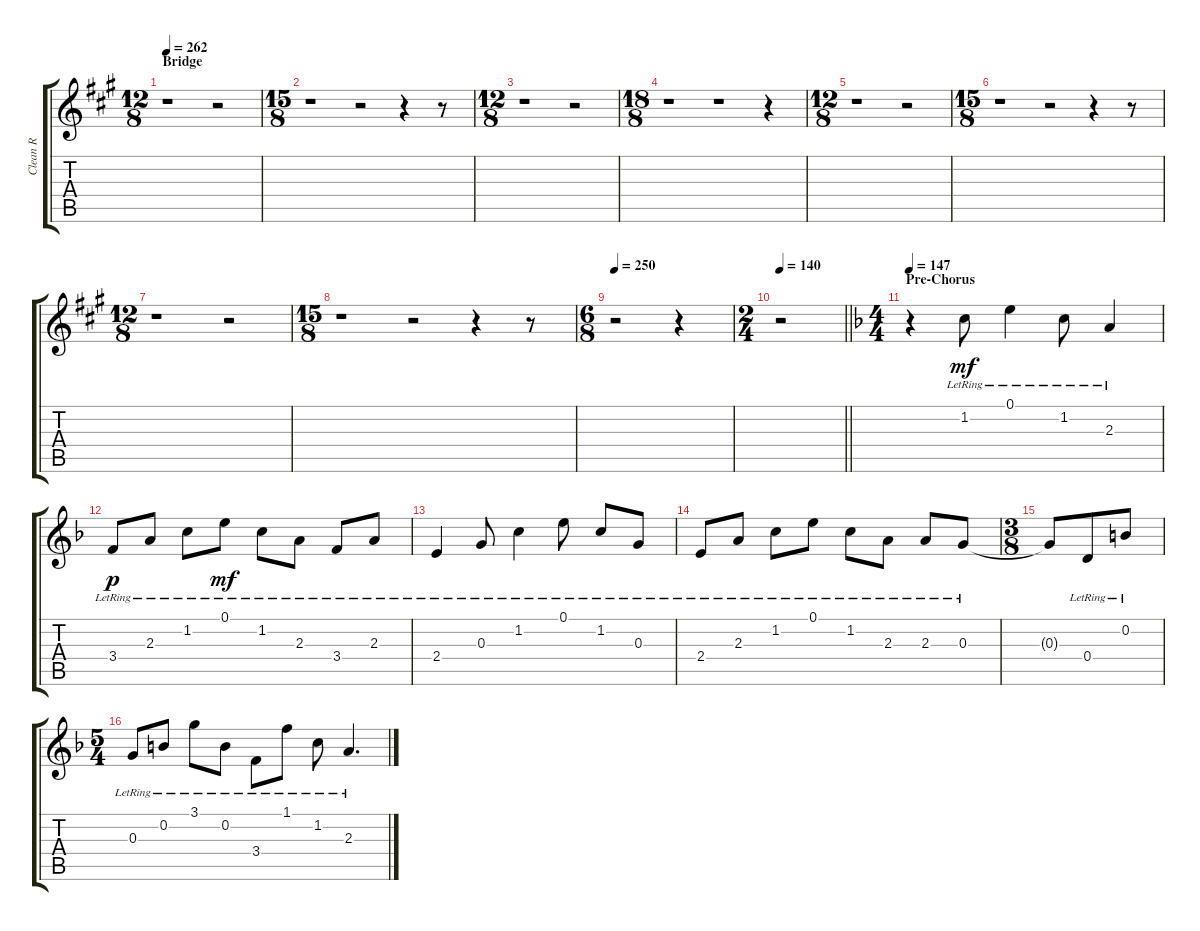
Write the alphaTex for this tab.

\track ("Clean R" "Clean R") {instrument electricguitarjazz}
\staff {score tabs}
\tuning (E4 B3 G3 D3 A2 E2) {hide}
\ts (12 8)
\section ("" "Bridge")
\tempo 262
\clef g2
\ks a
r.1{dy mf} r.2 |
\ts (15 8)
r.1 r.2 r.4 r.8 |
\ts (12 8)
r.1 r.2 |
\ts (18 8)
r.1 r.1 r.4 |
\ts (12 8)
r.1 r.2 |
\ts (15 8)
r.1 r.2 r.4 r.8 |
\ts (12 8)
r.1 r.2 |
\ts (15 8)
r.1 r.2 r.4 r.8 |
\ts (6 8)
\tempo 250
r.2 r.4 |
\ts (2 4)
\tempo 140
\barLineRight lightlight
r.2 |
\ts (4 4)
\section ("" "Pre-Chorus")
\tempo 147
\ks f
r.4 1.2{lr}.8 0.1{lr}.4 1.2{lr}.8 2.3{lr}.4 |
3.4{lr}.8{dy p} 2.3{lr}.8 1.2{lr}.8 0.1{lr}.8{dy mf} 1.2{lr}.8 2.3{lr}.8 3.4{lr}.8 2.3{lr}.8 |
2.4{lr}.4 0.3{lr}.8 1.2{lr}.4 0.1{lr}.8 1.2{lr}.8 0.3{lr}.8 |
2.4{lr}.8 2.3{lr}.8 1.2{lr}.8 0.1{lr}.8 1.2{lr}.8 2.3{lr}.8 2.3{lr}.8 0.3{lr}.8 |
\ts (3 8)
0.3{t}.8 0.4{lr}.8 0.2{lr}.8 |
\ts (5 4)
0.3{lr}.8 0.2{lr}.8 3.1{lr}.8 0.2{lr}.8 3.4{lr}.8 1.1{lr}.8 1.2{lr}.8 2.3{lr}.4{d}
